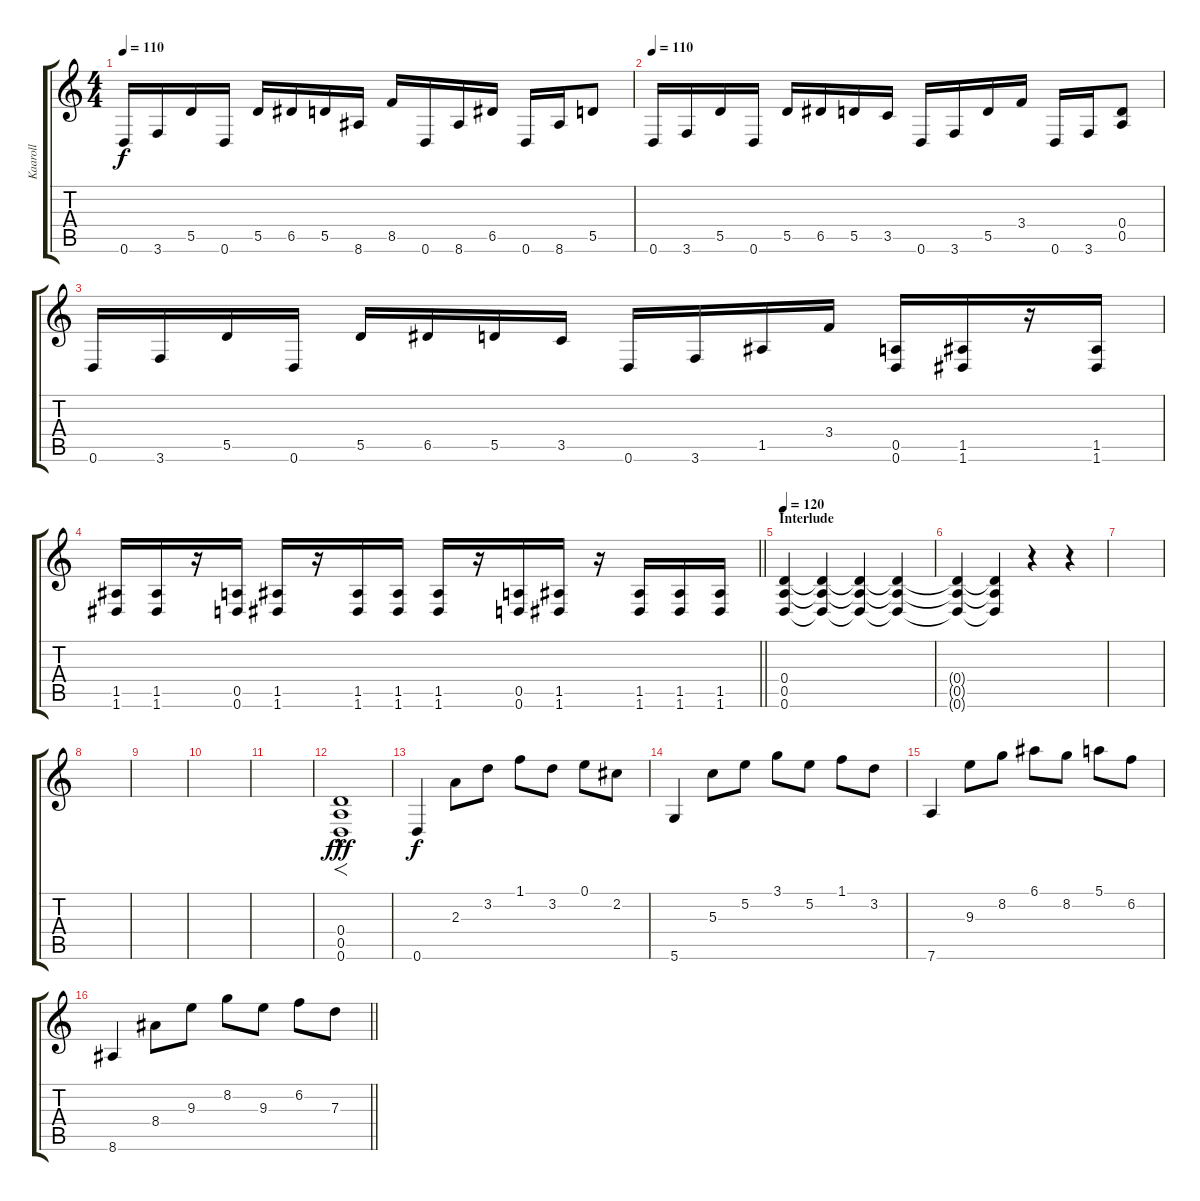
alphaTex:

\track ("Kaaroll" "Kaaroll") {instrument acousticguitarsteel}
\staff {score tabs}
\tuning (E4 B3 G3 D3 A2 D2) {hide}
\ts (4 4)
\tempo 110
\clef g2
\ks c
0.6.16{dy f} 3.6.16 5.5.16 0.6.16 5.5.16 6.5.16 5.5.16 8.6.16 8.5.16 0.6.16 8.6.16 6.5.16 0.6.16 8.6.16 5.5.8 |
\tempo 110
0.6.16 3.6.16 5.5.16 0.6.16 5.5.16 6.5.16 5.5.16 3.5.16 0.6.16 3.6.16 5.5.16 3.4.16 0.6.16 3.6.16 (0.4 0.5).8 |
0.6.16 3.6.16 5.5.16 0.6.16 5.5.16 6.5.16 5.5.16 3.5.16 0.6.16 3.6.16 1.5.16 3.4.16 (0.5 0.6).16 (1.5 1.6).16 r.16 (1.5 1.6).16 |
\barLineRight lightlight
(1.5 1.6).16 (1.5 1.6).16 r.16 (0.5 0.6).16 (1.5 1.6).16 r.16 (1.5 1.6).16 (1.5 1.6).16 (1.5 1.6).16 r.16 (0.5 0.6).16 (1.5 1.6).16 r.16 (1.5 1.6).16 (1.5 1.6).16 (1.5 1.6).16 |
\section ("" "Interlude")
\tempo 120
(0.4 0.5 0.6).4 (0.4{t} 0.5{t} 0.6{t}).4{volume 10} (0.4{t} 0.5{t} 0.6{t}).4{volume 8} (0.4{t} 0.5{t} 0.6{t}).4{volume 6} |
(0.4{t} 0.5{t} 0.6{t}).4{volume 5} (0.4{t} 0.5{t} 0.6{t}).4{volume 0} r.4 r.4{volume 13} |
|
|
|
|
|
(0.4{hac} 0.5{hac} 0.6{hac}).1{f dy fff} |
0.6.4{dy f} 2.3.8 3.2.8 1.1.8 3.2.8 0.1.8 2.2.8 |
5.6.4 5.3.8 5.2.8 3.1.8 5.2.8 1.1.8 3.2.8 |
7.6.4 9.3.8 8.2.8 6.1.8 8.2.8 5.1.8 6.2.8 |
\barLineRight lightlight
8.6.4 8.4.8 9.3.8 8.2.8 9.3.8 6.2.8 7.3.8
